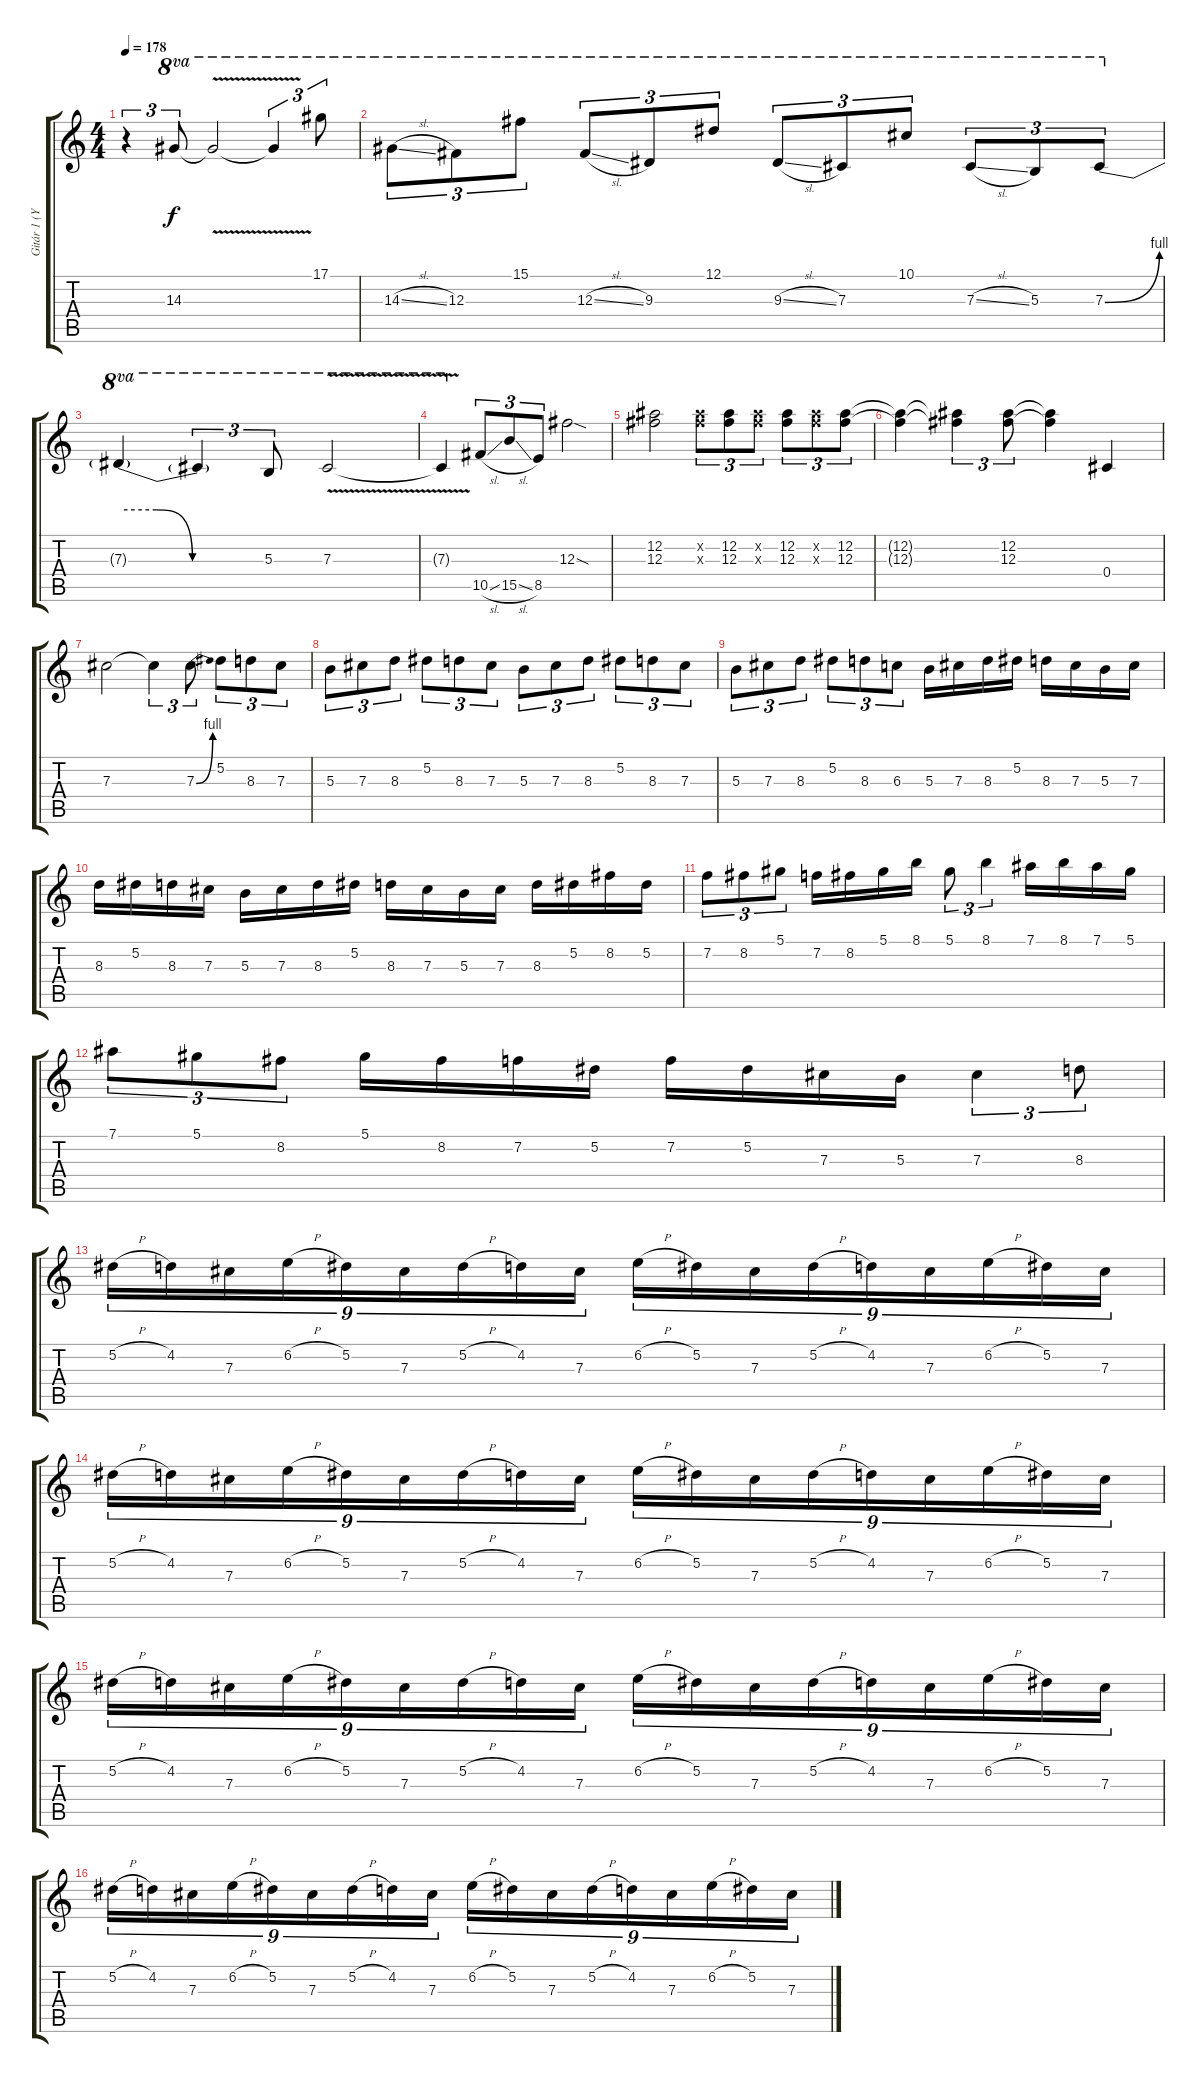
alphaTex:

\track ("Gitár 1 (Yngwie Malmsteen)" "Gitár 1 (Y") {instrument distortionguitar}
\staff {score tabs}
\tuning (Eb4 Bb3 Gb3 Db3 Ab2 Eb2) {hide}
\ts (4 4)
\tempo 178
\clef g2
\ks c
r.4{tu (3 2) dy f} 14.3.8{tu (3 2) ot 8va} 14.3{v t}.2{ot 8va} 14.3{t}.4{tu (3 2) ot 8va} 17.1.8{tu (3 2) ot 8va} |
14.3{sl}.8{tu (3 2) ot 8va} 12.3.8{tu (3 2) ot 8va} 15.1.8{tu (3 2) ot 8va} 12.3{sl}.8{tu (3 2) ot 8va} 9.3.8{tu (3 2) ot 8va} 12.1.8{tu (3 2) ot 8va} 9.3{sl}.8{tu (3 2) ot 8va} 7.3.8{tu (3 2) ot 8va} 10.1.8{tu (3 2) ot 8va} 7.3{sl}.8{tu (3 2) ot 8va} 5.3.8{tu (3 2) ot 8va} 7.3{be (bend 0 0 60 4)}.8{tu (3 2) ot 8va} |
7.3{be (custom 0 4 15 4 30 0 60 0) t}.4{ot 8va} 7.3{t}.4{tu (3 2) ot 8va} 5.3.8{tu (3 2) ot 8va} 7.3{v}.2{ot 8va} |
7.3{t}.4{ot 8va} 10.5{sl}.8{tu (3 2)} 15.5{sl}.8{tu (3 2)} 8.5.8{tu (3 2)} 12.3{sod}.2 |
(12.2 12.3).2 (12.2{x} 12.3{x}).8{tu (3 2)} (12.2 12.3).8{tu (3 2)} (12.2{x} 12.3{x}).8{tu (3 2)} (12.2 12.3).8{tu (3 2)} (12.2{x} 12.3{x}).8{tu (3 2)} (12.2 12.3).8{tu (3 2)} |
(12.2{t} 12.3{t}).4 (12.2{t} 12.3{t}).4{tu (3 2)} (12.2 12.3).8{tu (3 2)} (12.2{t} 12.3{t}).4 0.4.4 |
7.3.2 7.3{t}.4{tu (3 2)} 7.3{be (bend 0 0 60 4)}.8{tu (3 2)} 5.2.8{tu (3 2)} 8.3.8{tu (3 2)} 7.3.8{tu (3 2)} |
5.3.8{tu (3 2)} 7.3.8{tu (3 2)} 8.3.8{tu (3 2)} 5.2.8{tu (3 2)} 8.3.8{tu (3 2)} 7.3.8{tu (3 2)} 5.3.8{tu (3 2)} 7.3.8{tu (3 2)} 8.3.8{tu (3 2)} 5.2.8{tu (3 2)} 8.3.8{tu (3 2)} 7.3.8{tu (3 2)} |
5.3.8{tu (3 2)} 7.3.8{tu (3 2)} 8.3.8{tu (3 2)} 5.2.8{tu (3 2)} 8.3.8{tu (3 2)} 6.3.8{tu (3 2)} 5.3.16 7.3.16 8.3.16 5.2.16 8.3.16 7.3.16 5.3.16 7.3.16 |
8.3.16 5.2.16 8.3.16 7.3.16 5.3.16 7.3.16 8.3.16 5.2.16 8.3.16 7.3.16 5.3.16 7.3.16 8.3.16 5.2.16 8.2.16 5.2.16 |
7.2.8{tu (3 2)} 8.2.8{tu (3 2)} 5.1.8{tu (3 2)} 7.2.16 8.2.16 5.1.16 8.1.16 5.1.8{tu (3 2)} 8.1.4{tu (3 2)} 7.1.16 8.1.16 7.1.16 5.1.16 |
7.1.8{tu (3 2)} 5.1.8{tu (3 2)} 8.2.8{tu (3 2)} 5.1.16 8.2.16 7.2.16 5.2.16 7.2.16 5.2.16 7.3.16 5.3.16 7.3.4{tu (3 2)} 8.3.8{tu (3 2)} |
5.2{h}.16{tu (9 8)} 4.2.16{tu (9 8)} 7.3.16{tu (9 8)} 6.2{h}.16{tu (9 8)} 5.2.16{tu (9 8) beam merge} 7.3.16{tu (9 8)} 5.2{h}.16{tu (9 8)} 4.2.16{tu (9 8)} 7.3.16{tu (9 8)} 6.2{h}.16{tu (9 8)} 5.2.16{tu (9 8) beam merge} 7.3.16{tu (9 8)} 5.2{h}.16{tu (9 8)} 4.2.16{tu (9 8) beam merge} 7.3.16{tu (9 8)} 6.2{h}.16{tu (9 8)} 5.2.16{tu (9 8) beam merge} 7.3.16{tu (9 8)} |
5.2{h}.16{tu (9 8)} 4.2.16{tu (9 8)} 7.3.16{tu (9 8)} 6.2{h}.16{tu (9 8)} 5.2.16{tu (9 8) beam merge} 7.3.16{tu (9 8)} 5.2{h}.16{tu (9 8)} 4.2.16{tu (9 8)} 7.3.16{tu (9 8)} 6.2{h}.16{tu (9 8)} 5.2.16{tu (9 8) beam merge} 7.3.16{tu (9 8)} 5.2{h}.16{tu (9 8)} 4.2.16{tu (9 8) beam merge} 7.3.16{tu (9 8)} 6.2{h}.16{tu (9 8)} 5.2.16{tu (9 8) beam merge} 7.3.16{tu (9 8)} |
5.2{h}.16{tu (9 8)} 4.2.16{tu (9 8)} 7.3.16{tu (9 8)} 6.2{h}.16{tu (9 8)} 5.2.16{tu (9 8) beam merge} 7.3.16{tu (9 8)} 5.2{h}.16{tu (9 8)} 4.2.16{tu (9 8)} 7.3.16{tu (9 8)} 6.2{h}.16{tu (9 8)} 5.2.16{tu (9 8) beam merge} 7.3.16{tu (9 8)} 5.2{h}.16{tu (9 8)} 4.2.16{tu (9 8) beam merge} 7.3.16{tu (9 8)} 6.2{h}.16{tu (9 8)} 5.2.16{tu (9 8) beam merge} 7.3.16{tu (9 8)} |
5.2{h}.16{tu (9 8)} 4.2.16{tu (9 8)} 7.3.16{tu (9 8)} 6.2{h}.16{tu (9 8)} 5.2.16{tu (9 8) beam merge} 7.3.16{tu (9 8)} 5.2{h}.16{tu (9 8)} 4.2.16{tu (9 8)} 7.3.16{tu (9 8)} 6.2{h}.16{tu (9 8)} 5.2.16{tu (9 8) beam merge} 7.3.16{tu (9 8)} 5.2{h}.16{tu (9 8)} 4.2.16{tu (9 8) beam merge} 7.3.16{tu (9 8)} 6.2{h}.16{tu (9 8)} 5.2.16{tu (9 8) beam merge} 7.3.16{tu (9 8)}
